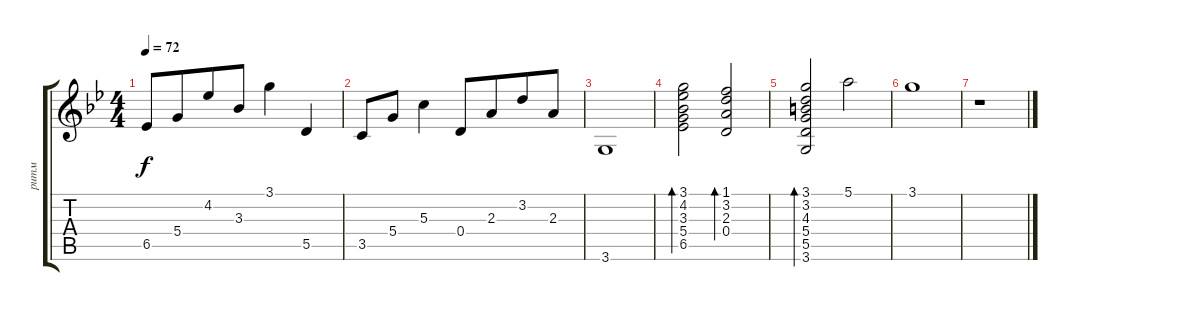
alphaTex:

\track ("ритм" "ритм") {instrument acousticguitarsteel}
\staff {score tabs}
\tuning (E4 B3 G3 D3 A2 E2) {hide}
\ts (4 4)
\tempo 72
\clef g2
\ks gminor
6.5.8{dy f} 5.4.8{beam merge} 4.2.8 3.3.8 3.1.4 5.5.4 |
3.5.8 5.4.8 5.3.4 0.4.8 2.3.8{beam merge} 3.2.8 2.3.8 |
3.6.1 |
(3.1 4.2 3.3 5.4 6.5).2{bd 60} (1.1 3.2 2.3 0.4).2{bd 60} |
(3.1 3.2 4.3 5.4 5.5 3.6).2{bd 60} 5.1.2{volume 12} |
3.1.1 |
r.1
